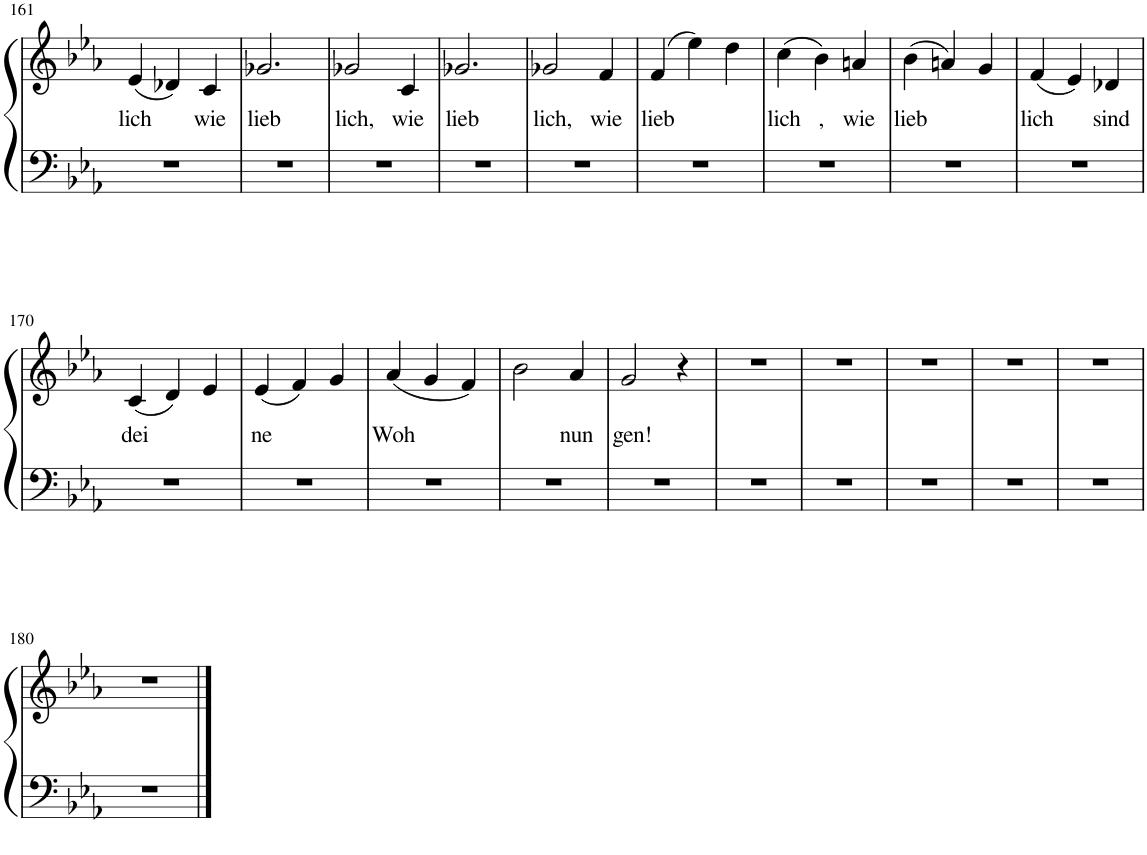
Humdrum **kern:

**kern	**kern	**text
*part1	*part1	*part1
*staff2	*staff1	*staff1
*I"Piano	*	*
*I'Pno.	*	*
!!LO:PB:g=z
*clefF4	*clefG2	*
*k[b-e-a-]	*k[b-e-a-]	*
*M3/4	*M3/4	*
=161	=161	=161
!	!	!LO:LY:b
2.r	(4e-/	lich
.	4d-X/)	.
!	!	!LO:LY:b
.	4c/	wie
=162	=162	=162
!	!	!LO:LY:b
2.r	2.g-X/	lieb
=163	=163	=163
!	!	!LO:LY:b
2.r	2g-X/	lich,
!	!	!LO:LY:b
.	4c/	wie
=164	=164	=164
!	!	!LO:LY:b
2.r	2.g-X/	lieb
=165	=165	=165
!	!	!LO:LY:b
2.r	2g-X/	lich,
!	!	!LO:LY:b
.	4f/	wie
=166	=166	=166
!	!	!LO:LY:b
2.r	(4f/	lieb
.	4ee-\)	.
.	4dd\	.
=167	=167	=167
!	!	!LO:LY:b
2.r	(4cc\	lich
!	!	!LO:LY:b
.	4b-\)	,
!	!	!LO:LY:b
.	4an/	wie
=168	=168	=168
!	!	!LO:LY:b
2.r	(4b-\	lieb
.	4an/)	.
.	4g/	.
=169	=169	=169
!	!	!LO:LY:b
2.r	(4f/	lich
.	4e-/)	.
!	!	!LO:LY:b
.	4d-X/	sind
!!LO:LB:g=z
=170	=170	=170
!	!	!LO:LY:b
2.r	(4c/	dei
.	4d/)	.
.	4e-/	.
=171	=171	=171
!	!	!LO:LY:b
2.r	(4e-/	ne
.	4f/)	.
.	4g/	.
=172	=172	=172
!	!	!LO:LY:b
2.r	(4a-/	Woh
.	4g/	.
.	4f/)	.
=173	=173	=173
2.r	2b-\	.
!	!	!LO:LY:b
.	4a-/	nun
=174	=174	=174
!	!	!LO:LY:b
2.r	2g/	gen!
.	4r	.
=175	=175	=175
2.r	2.r	.
=176	=176	=176
2.r	2.r	.
=177	=177	=177
2.r	2.r	.
=178	=178	=178
2.r	2.r	.
=179	=179	=179
2.r	2.r	.
!!LO:LB:g=z
=180	=180	=180
2.r	2.r	.
==	==	==
*-	*-	*-
